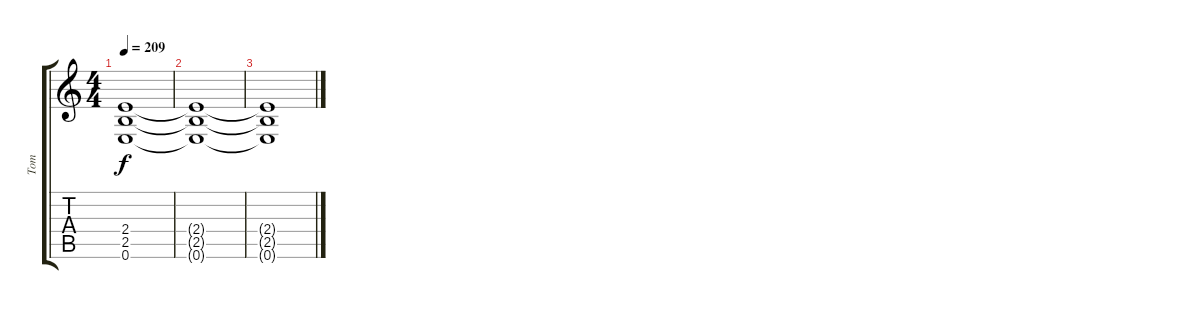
\track ("Tom" "Tom") {instrument distortionguitar}
\staff {score tabs}
\tuning (E4 B3 G3 D3 A2 E2) {hide}
\ts (4 4)
\tempo 209
\clef g2
\ks c
(2.4 2.5 0.6).1{dy f volume 9} |
(2.4{t} 2.5{t} 0.6{t}).1 |
(2.4{t} 2.5{t} 0.6{t}).1{volume 0}
